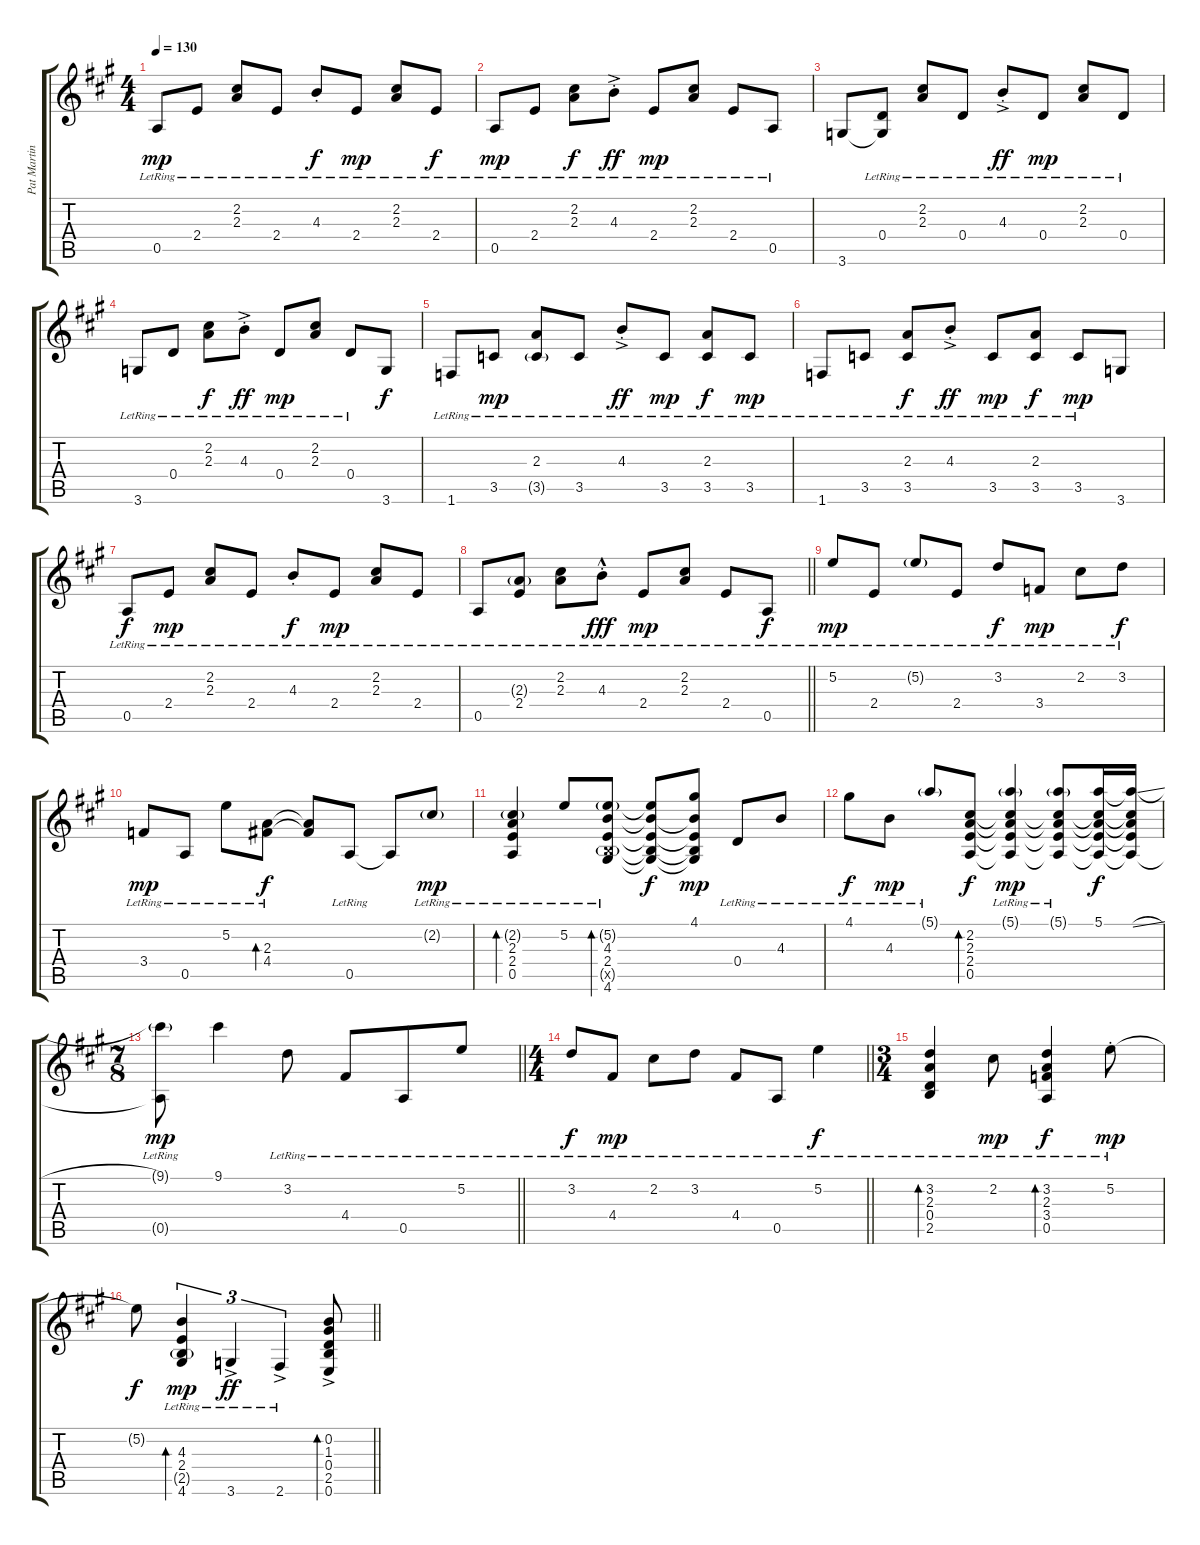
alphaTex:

\track ("Pat Martino-PM's ne 3" "Pat Martin") {instrument electricguitarjazz}
\staff {score tabs}
\tuning (E4 B3 G3 D3 A2 E2) {hide}
\ts (4 4)
\tempo 130
\clef g2
\ks a
0.5{lr}.8{dy mp instrument electricguitarjazz} 2.4{lr}.8 (2.2{lr} 2.3{lr}).8 2.4{lr}.8 4.3{st lr}.8{dy f} 2.4{lr}.8{dy mp} (2.2{lr} 2.3{lr}).8 2.4{lr}.8{dy f} |
0.5{lr}.8{dy mp} 2.4{lr}.8 (2.2{lr} 2.3{lr}).8{dy f} 4.3{ac st lr}.8{dy ff} 2.4{lr}.8{dy mp} (2.2{lr} 2.3{lr}).8 2.4{lr}.8 0.5{lr}.8 |
3.6.8 (0.4{lr} 3.6{t}).8 (2.2{lr} 2.3{lr}).8 0.4{lr}.8 4.3{ac st lr}.8{dy ff} 0.4{lr}.8{dy mp} (2.2{lr} 2.3{lr}).8 0.4{lr}.8 |
3.6{lr}.8 0.4{lr}.8 (2.2{lr} 2.3{lr}).8{dy f} 4.3{ac st lr}.8{dy ff} 0.4{lr}.8{dy mp} (2.2{lr} 2.3{lr}).8 0.4{lr}.8 3.6.8{dy f} |
1.6{lr}.8 3.5{lr}.8{dy mp} (2.3{lr} 3.5{g lr}).8 3.5{lr}.8 4.3{ac st lr}.8{dy ff} 3.5{lr}.8{dy mp} (2.3{lr} 3.5{lr}).8{dy f} 3.5{lr}.8{dy mp} |
1.6{lr}.8 3.5{lr}.8 (2.3{lr} 3.5{lr}).8{dy f} 4.3{ac st lr}.8{dy ff} 3.5{lr}.8{dy mp} (2.3{lr} 3.5{lr}).8{dy f} 3.5{lr}.8{dy mp} 3.6.8 |
0.5{lr}.8{dy f} 2.4{lr}.8{dy mp} (2.2{lr} 2.3{lr}).8 2.4{lr}.8 4.3{st lr}.8{dy f} 2.4{lr}.8{dy mp} (2.2{lr} 2.3{lr}).8 2.4{lr}.8 |
\barLineRight lightlight
0.5{lr}.8 (2.3{g lr} 2.4{lr}).8 (2.2{lr} 2.3{lr}).8 4.3{hac st lr}.8{dy fff} 2.4{lr}.8{dy mp} (2.2{lr} 2.3{lr}).8 2.4{lr}.8 0.5{lr}.8{dy f} |
5.2{lr}.8{dy mp} 2.4{lr}.8 5.2{g lr}.8 2.4{lr}.8 3.2{lr}.8{dy f} 3.4{lr}.8{dy mp} 2.2{lr}.8 3.2{lr}.8{dy f} |
3.4{lr}.8{dy mp} 0.5{lr}.8 5.2{lr}.8 (2.3{lr} 4.4{lr}).8{bd 30 dy f} (2.3{t} 4.4{t}).8 0.5{lr}.8 0.5{t}.8 2.2{g lr}.8{dy mp} |
(2.2{g lr} 2.3{lr} 2.4{lr} 0.5{lr}).4{bd 30} 5.2{lr}.8 (5.2{g lr} 4.3{lr} 2.4{lr} 2.5{g x} 4.6{lr}).8{bd 30} (5.2{t} 4.3{t} 2.4{t} 2.5{t} 4.6{t}).8{dy f} (4.1 4.3{t} 2.4{t} 2.5{t} 4.6{t}).8{dy mp} 0.4{lr}.8 4.3{lr}.8 |
4.1{lr}.8{dy f} 4.3{lr}.8{dy mp} 5.1{g lr}.8 (2.2 2.3 2.4 0.5).8{bd 30 dy f} (5.1{g lr} 2.2{t} 2.3{t} 2.4{t} 0.5{t}).4{dy mp} (5.1{g lr} 2.2{t} 2.3{t} 2.4{t} 0.5{t}).8 (5.1 2.2{t} 2.3{t} 2.4{t} 0.5{t}).16{dy f} (5.1{sl t} 2.2{t} 2.3{t} 2.4{t} 0.5{t}).16 |
\ts (7 8)
\barLineRight lightlight
(9.1{g lr} 0.5{t}).8{dy mp} 9.1.4 3.2{lr}.8 4.4{lr}.8 0.5{lr}.8 5.2{lr}.8 |
\ts (4 4)
\barLineRight lightlight
3.2{lr}.8{dy f} 4.4{lr}.8{dy mp} 2.2{lr}.8 3.2{lr}.8 4.4{lr}.8 0.5{lr}.8 5.2{lr}.4{dy f} |
\ts (3 4)
(3.2{lr} 2.3{lr} 0.4{lr} 2.5{lr}).4{bd 30} 2.2{lr}.8{dy mp} (3.2{lr} 2.3{lr} 3.4{lr} 0.5{lr}).4{bd 30 dy f} 5.2{st lr}.8{dy mp} |
\barLineRight lightlight
5.2{t}.8{dy f} (4.3{lr} 2.4{lr} 2.5{g lr} 4.6{lr}).4{tu (3 2) bd 30 dy mp} 3.6{ac lr}.4{tu (3 2) dy ff} 2.6{ac lr}.4{tu (3 2)} (0.2 1.3 0.4{ac} 2.5{ac} 0.6{ac}).8{bd 30}
